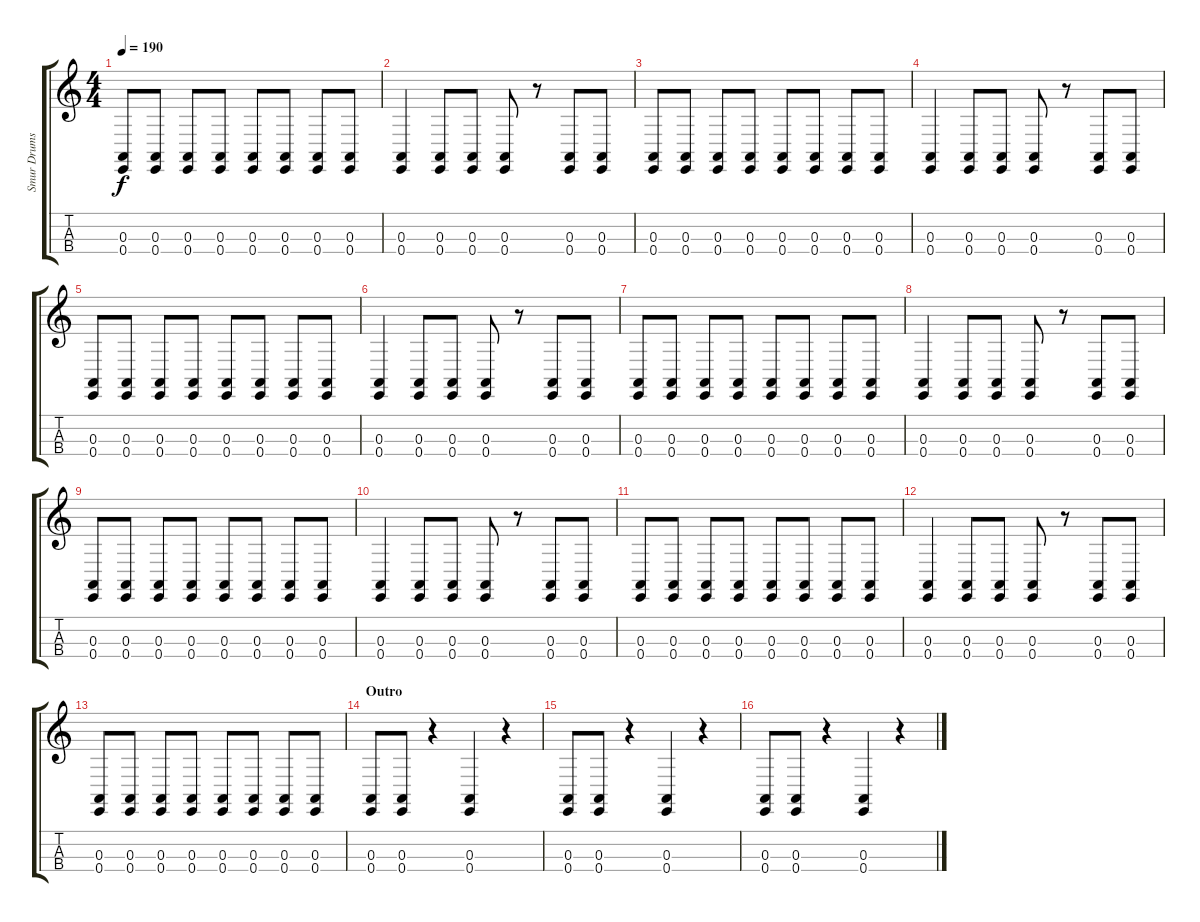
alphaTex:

\track ("Smur Drums" "Smur Drums") {instrument melodictom}
\staff {score tabs}
\tuning (G3 D3 A2 E2) {hide}
\ts (4 4)
\tempo 190
\clef g2
\ks c
(0.3 0.4).8{dy f} (0.3 0.4).8 (0.3 0.4).8 (0.3 0.4).8 (0.3 0.4).8 (0.3 0.4).8 (0.3 0.4).8 (0.3 0.4).8 |
(0.3 0.4).4 (0.3 0.4).8 (0.3 0.4).8 (0.3 0.4).8 r.8 (0.3 0.4).8 (0.3 0.4).8 |
(0.3 0.4).8 (0.3 0.4).8 (0.3 0.4).8 (0.3 0.4).8 (0.3 0.4).8 (0.3 0.4).8 (0.3 0.4).8 (0.3 0.4).8 |
(0.3 0.4).4 (0.3 0.4).8 (0.3 0.4).8 (0.3 0.4).8 r.8 (0.3 0.4).8 (0.3 0.4).8 |
(0.3 0.4).8 (0.3 0.4).8 (0.3 0.4).8 (0.3 0.4).8 (0.3 0.4).8 (0.3 0.4).8 (0.3 0.4).8 (0.3 0.4).8 |
(0.3 0.4).4 (0.3 0.4).8 (0.3 0.4).8 (0.3 0.4).8 r.8 (0.3 0.4).8 (0.3 0.4).8 |
(0.3 0.4).8 (0.3 0.4).8 (0.3 0.4).8 (0.3 0.4).8 (0.3 0.4).8 (0.3 0.4).8 (0.3 0.4).8 (0.3 0.4).8 |
(0.3 0.4).4 (0.3 0.4).8 (0.3 0.4).8 (0.3 0.4).8 r.8 (0.3 0.4).8 (0.3 0.4).8 |
(0.3 0.4).8 (0.3 0.4).8 (0.3 0.4).8 (0.3 0.4).8 (0.3 0.4).8 (0.3 0.4).8 (0.3 0.4).8 (0.3 0.4).8 |
(0.3 0.4).4 (0.3 0.4).8 (0.3 0.4).8 (0.3 0.4).8 r.8 (0.3 0.4).8 (0.3 0.4).8 |
(0.3 0.4).8 (0.3 0.4).8 (0.3 0.4).8 (0.3 0.4).8 (0.3 0.4).8 (0.3 0.4).8 (0.3 0.4).8 (0.3 0.4).8 |
(0.3 0.4).4 (0.3 0.4).8 (0.3 0.4).8 (0.3 0.4).8 r.8 (0.3 0.4).8 (0.3 0.4).8 |
(0.3 0.4).8 (0.3 0.4).8 (0.3 0.4).8 (0.3 0.4).8 (0.3 0.4).8 (0.3 0.4).8 (0.3 0.4).8 (0.3 0.4).8 |
\section ("" "Outro")
(0.3 0.4).8 (0.3 0.4).8 r.4 (0.3 0.4).4 r.4 |
(0.3 0.4).8 (0.3 0.4).8 r.4 (0.3 0.4).4 r.4 |
(0.3 0.4).8 (0.3 0.4).8 r.4 (0.3 0.4).4 r.4
